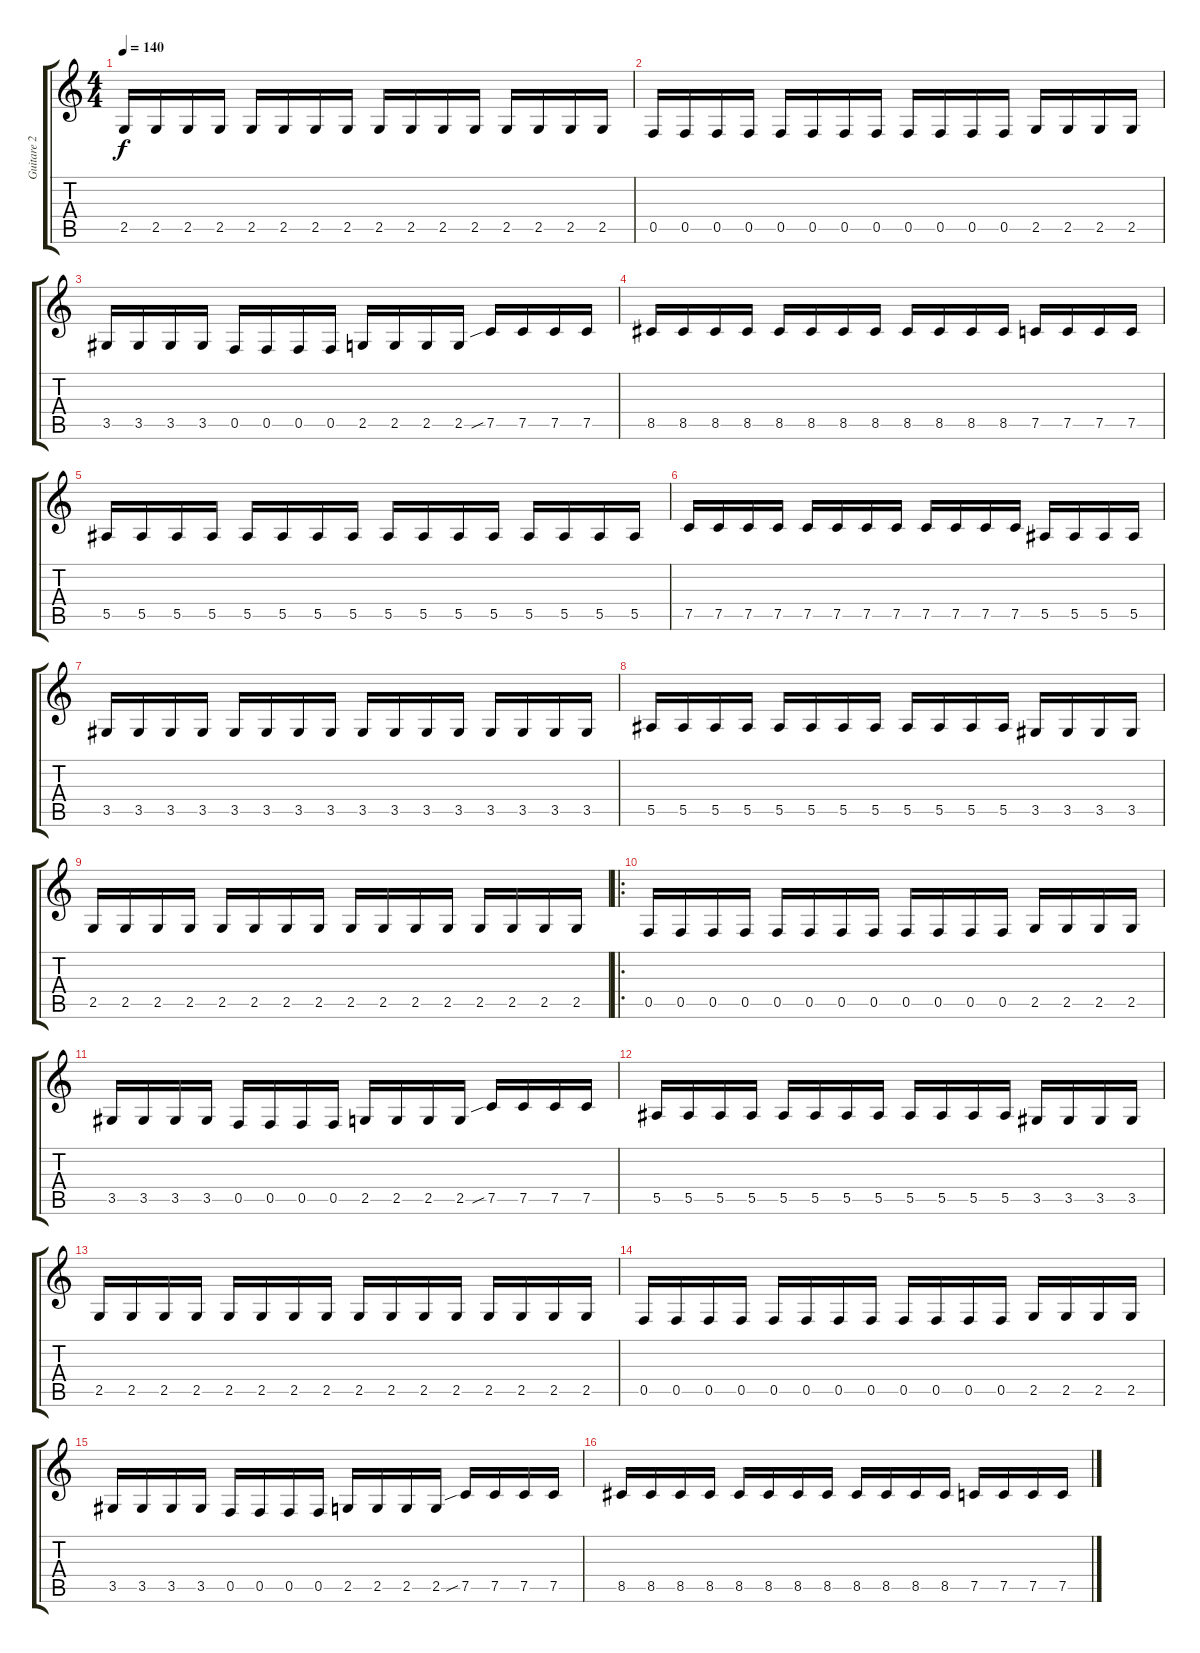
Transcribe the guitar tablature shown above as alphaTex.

\track ("Guitare 2" "Guitare 2") {instrument distortionguitar}
\staff {score tabs}
\tuning (C4 G3 Eb3 Bb2 F2 C2) {hide}
\ts (4 4)
\tempo 140
\clef g2
\ks c
2.5.16{dy f} 2.5.16 2.5.16 2.5.16 2.5.16 2.5.16 2.5.16 2.5.16 2.5.16 2.5.16 2.5.16 2.5.16 2.5.16 2.5.16 2.5.16 2.5.16 |
0.5.16 0.5.16 0.5.16 0.5.16 0.5.16 0.5.16 0.5.16 0.5.16 0.5.16 0.5.16 0.5.16 0.5.16 2.5.16 2.5.16 2.5.16 2.5.16 |
3.5.16 3.5.16 3.5.16 3.5.16 0.5.16 0.5.16 0.5.16 0.5.16 2.5.16 2.5.16 2.5.16 2.5.16 7.5{sib}.16 7.5.16 7.5.16 7.5.16 |
8.5.16 8.5.16 8.5.16 8.5.16 8.5.16 8.5.16 8.5.16 8.5.16 8.5.16 8.5.16 8.5.16 8.5.16 7.5.16 7.5.16 7.5.16 7.5.16 |
5.5.16 5.5.16 5.5.16 5.5.16 5.5.16 5.5.16 5.5.16 5.5.16 5.5.16 5.5.16 5.5.16 5.5.16 5.5.16 5.5.16 5.5.16 5.5.16 |
7.5.16 7.5.16 7.5.16 7.5.16 7.5.16 7.5.16 7.5.16 7.5.16 7.5.16 7.5.16 7.5.16 7.5.16 5.5.16 5.5.16 5.5.16 5.5.16 |
3.5.16 3.5.16 3.5.16 3.5.16 3.5.16 3.5.16 3.5.16 3.5.16 3.5.16 3.5.16 3.5.16 3.5.16 3.5.16 3.5.16 3.5.16 3.5.16 |
5.5.16 5.5.16 5.5.16 5.5.16 5.5.16 5.5.16 5.5.16 5.5.16 5.5.16 5.5.16 5.5.16 5.5.16 3.5.16 3.5.16 3.5.16 3.5.16 |
2.5.16 2.5.16 2.5.16 2.5.16 2.5.16 2.5.16 2.5.16 2.5.16 2.5.16 2.5.16 2.5.16 2.5.16 2.5.16 2.5.16 2.5.16 2.5.16 |
\ro
0.5.16 0.5.16 0.5.16 0.5.16 0.5.16 0.5.16 0.5.16 0.5.16 0.5.16 0.5.16 0.5.16 0.5.16 2.5.16 2.5.16 2.5.16 2.5.16 |
3.5.16 3.5.16 3.5.16 3.5.16 0.5.16 0.5.16 0.5.16 0.5.16 2.5.16 2.5.16 2.5.16 2.5.16 7.5{sib}.16 7.5.16 7.5.16 7.5.16 |
5.5.16 5.5.16 5.5.16 5.5.16 5.5.16 5.5.16 5.5.16 5.5.16 5.5.16 5.5.16 5.5.16 5.5.16 3.5.16 3.5.16 3.5.16 3.5.16 |
2.5.16 2.5.16 2.5.16 2.5.16 2.5.16 2.5.16 2.5.16 2.5.16 2.5.16 2.5.16 2.5.16 2.5.16 2.5.16 2.5.16 2.5.16 2.5.16 |
0.5.16 0.5.16 0.5.16 0.5.16 0.5.16 0.5.16 0.5.16 0.5.16 0.5.16 0.5.16 0.5.16 0.5.16 2.5.16 2.5.16 2.5.16 2.5.16 |
3.5.16 3.5.16 3.5.16 3.5.16 0.5.16 0.5.16 0.5.16 0.5.16 2.5.16 2.5.16 2.5.16 2.5.16 7.5{sib}.16 7.5.16 7.5.16 7.5.16 |
8.5.16 8.5.16 8.5.16 8.5.16 8.5.16 8.5.16 8.5.16 8.5.16 8.5.16 8.5.16 8.5.16 8.5.16 7.5.16 7.5.16 7.5.16 7.5.16
